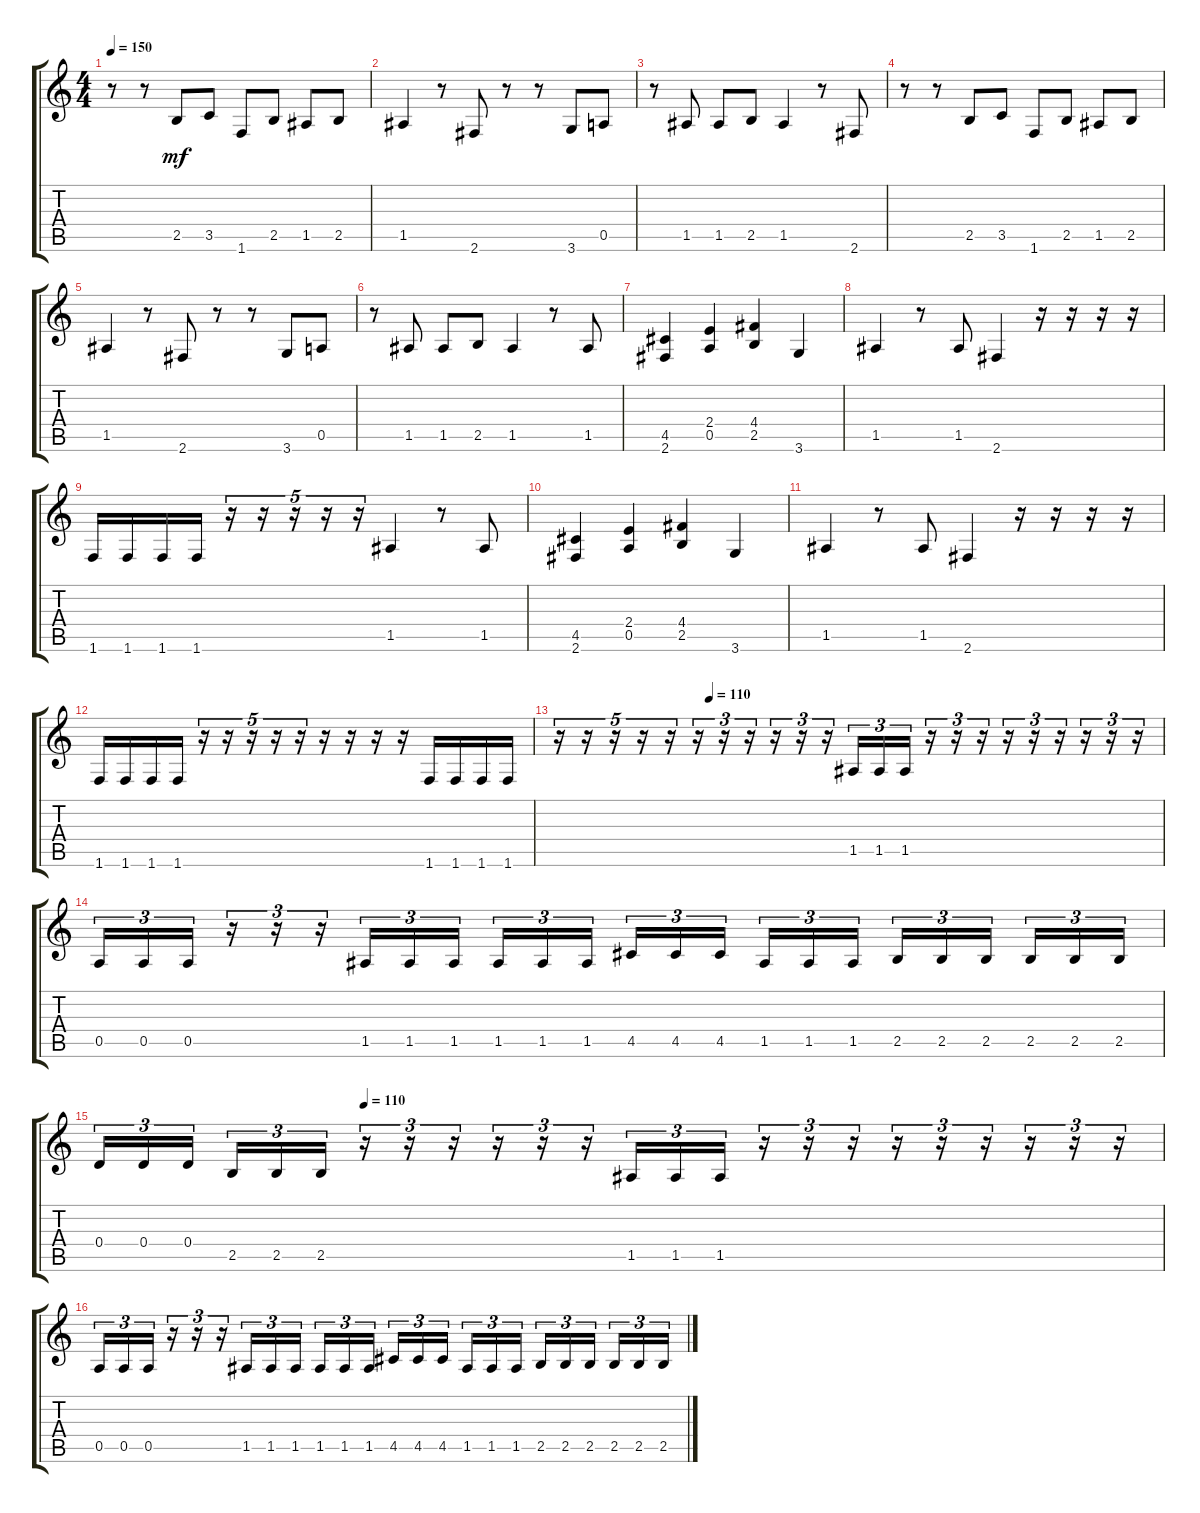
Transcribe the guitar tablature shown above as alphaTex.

\track "" {instrument distortionguitar}
\staff {score tabs}
\tuning (E4 B3 G3 D3 A2 E2) {hide}
\ts (4 4)
\tempo 150
\clef g2
\ks c
r.8{dy mf} r.8 2.5.8 3.5.8 1.6.8 2.5.8 1.5.8 2.5.8 |
1.5.4 r.8 2.6.8 r.8 r.8 3.6.8 0.5.8 |
r.8 1.5.8 1.5.8 2.5.8 1.5.4 r.8 2.6.8 |
r.8 r.8 2.5.8 3.5.8 1.6.8 2.5.8 1.5.8 2.5.8 |
1.5.4 r.8 2.6.8 r.8 r.8 3.6.8 0.5.8 |
r.8 1.5.8 1.5.8 2.5.8 1.5.4 r.8 1.5.8 |
(4.5 2.6).4 (2.4 0.5).4 (4.4 2.5).4 3.6.4 |
1.5.4 r.8 1.5.8 2.6.4 r.16 r.16 r.16 r.16 |
1.6.16 1.6.16 1.6.16 1.6.16 r.16{tu (5 4)} r.16{tu (5 4)} r.16{tu (5 4)} r.16{tu (5 4)} r.16{tu (5 4)} 1.5.4 r.8 1.5.8 |
(4.5 2.6).4 (2.4 0.5).4 (4.4 2.5).4 3.6.4 |
1.5.4 r.8 1.5.8 2.6.4 r.16 r.16 r.16 r.16 |
1.6.16 1.6.16 1.6.16 1.6.16 r.16{tu (5 4)} r.16{tu (5 4)} r.16{tu (5 4)} r.16{tu (5 4)} r.16{tu (5 4)} r.16 r.16 r.16 r.16 1.6.16 1.6.16 1.6.16 1.6.16 |
\tempo (110 0.25)
r.16{tu (5 4)} r.16{tu (5 4)} r.16{tu (5 4)} r.16{tu (5 4)} r.16{tu (5 4)} r.16{tu (3 2)} r.16{tu (3 2)} r.16{tu (3 2)} r.16{tu (3 2)} r.16{tu (3 2)} r.16{tu (3 2)} 1.5.16{tu (3 2)} 1.5.16{tu (3 2)} 1.5.16{tu (3 2)} r.16{tu (3 2)} r.16{tu (3 2)} r.16{tu (3 2)} r.16{tu (3 2)} r.16{tu (3 2)} r.16{tu (3 2)} r.16{tu (3 2)} r.16{tu (3 2)} r.16{tu (3 2)} |
0.5.16{tu (3 2)} 0.5.16{tu (3 2)} 0.5.16{tu (3 2)} r.16{tu (3 2)} r.16{tu (3 2)} r.16{tu (3 2)} 1.5.16{tu (3 2)} 1.5.16{tu (3 2)} 1.5.16{tu (3 2)} 1.5.16{tu (3 2)} 1.5.16{tu (3 2)} 1.5.16{tu (3 2)} 4.5.16{tu (3 2)} 4.5.16{tu (3 2)} 4.5.16{tu (3 2)} 1.5.16{tu (3 2)} 1.5.16{tu (3 2)} 1.5.16{tu (3 2)} 2.5.16{tu (3 2)} 2.5.16{tu (3 2)} 2.5.16{tu (3 2)} 2.5.16{tu (3 2)} 2.5.16{tu (3 2)} 2.5.16{tu (3 2)} |
\tempo (110 0.25)
0.4.16{tu (3 2)} 0.4.16{tu (3 2)} 0.4.16{tu (3 2)} 2.5.16{tu (3 2)} 2.5.16{tu (3 2)} 2.5.16{tu (3 2)} r.16{tu (3 2)} r.16{tu (3 2)} r.16{tu (3 2)} r.16{tu (3 2)} r.16{tu (3 2)} r.16{tu (3 2)} 1.5.16{tu (3 2)} 1.5.16{tu (3 2)} 1.5.16{tu (3 2)} r.16{tu (3 2)} r.16{tu (3 2)} r.16{tu (3 2)} r.16{tu (3 2)} r.16{tu (3 2)} r.16{tu (3 2)} r.16{tu (3 2)} r.16{tu (3 2)} r.16{tu (3 2)} |
0.5.16{tu (3 2)} 0.5.16{tu (3 2)} 0.5.16{tu (3 2)} r.16{tu (3 2)} r.16{tu (3 2)} r.16{tu (3 2)} 1.5.16{tu (3 2)} 1.5.16{tu (3 2)} 1.5.16{tu (3 2)} 1.5.16{tu (3 2)} 1.5.16{tu (3 2)} 1.5.16{tu (3 2)} 4.5.16{tu (3 2)} 4.5.16{tu (3 2)} 4.5.16{tu (3 2)} 1.5.16{tu (3 2)} 1.5.16{tu (3 2)} 1.5.16{tu (3 2)} 2.5.16{tu (3 2)} 2.5.16{tu (3 2)} 2.5.16{tu (3 2)} 2.5.16{tu (3 2)} 2.5.16{tu (3 2)} 2.5.16{tu (3 2)}
